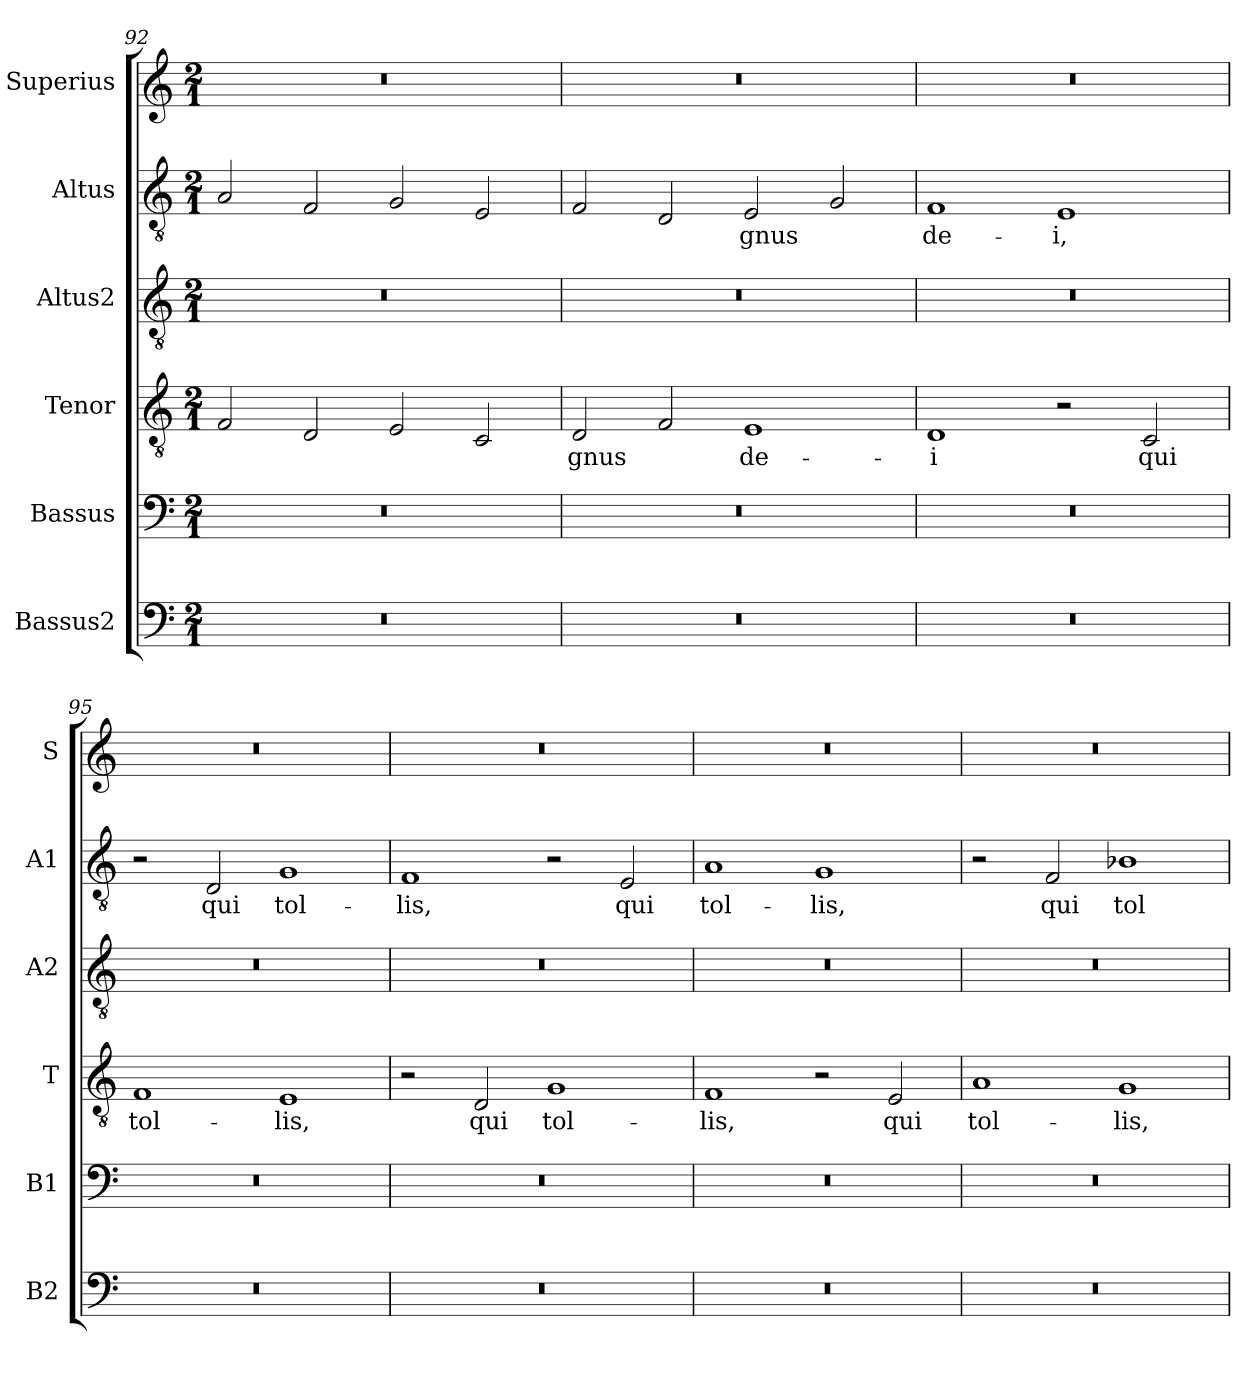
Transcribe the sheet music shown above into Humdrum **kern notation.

**kern	**kern	**kern	**text	**kern	**kern	**text	**kern
*part6	*part5	*part4	*part4	*part3	*part2	*part2	*part1
*staff6	*staff5	*staff4	*staff4	*staff3	*staff2	*staff2	*staff1
*I"Bassus2	*I"Bassus	*I"Tenor	*	*I"Altus2	*I"Altus	*	*I"Superius
*I'B2	*I'B1	*I'T	*	*I'A2	*I'A1	*	*I'S
*clefF4	*clefF4	*clefGv2	*	*clefGv2	*clefGv2	*	*clefG2
*k[]	*k[]	*k[]	*	*k[]	*k[]	*	*k[]
*M2/1	*M2/1	*M2/1	*	*M2/1	*M2/1	*	*M2/1
=92	=92	=92	=92	=92	=92	=92	=92
0r	0r	2F/	.	0r	2A/	.	0r
.	.	2D/	.	.	2F/	.	.
.	.	2E/	.	.	2G/	.	.
.	.	2C/	.	.	2E/	.	.
=93	=93	=93	=93	=93	=93	=93	=93
0r	0r	2D/	-gnus	0r	2F/	.	0r
.	.	2F/	.	.	2D/	.	.
.	.	1E	de-	.	2E/	-gnus	.
.	.	.	.	.	2G/	.	.
=94	=94	=94	=94	=94	=94	=94	=94
0r	0r	1D	-i	0r	1F	de-	0r
.	.	2r	.	.	1E	i,	.
.	.	2C/	qui	.	.	.	.
=95	=95	=95	=95	=95	=95	=95	=95
0r	0r	1F	tol-	0r	2r	.	0r
.	.	.	.	.	2D/	qui	.
.	.	1E	-lis,	.	1G	tol-	.
=96	=96	=96	=96	=96	=96	=96	=96
0r	0r	2r	.	0r	1F	-lis,	0r
.	.	2D/	qui	.	.	.	.
.	.	1G	tol-	.	2r	.	.
.	.	.	.	.	2E/	qui	.
=97	=97	=97	=97	=97	=97	=97	=97
0r	0r	1F	-lis,	0r	1A	tol-	0r
.	.	2r	.	.	1G	-lis,	.
.	.	2E/	qui	.	.	.	.
=98	=98	=98	=98	=98	=98	=98	=98
0r	0r	1A	tol-	0r	2r	.	0r
.	.	.	.	.	2F/	qui	.
.	.	1G	-lis,	.	1B-X	tol-	.
=	=	=	=	=	=	=	=
*-	*-	*-	*-	*-	*-	*-	*-
